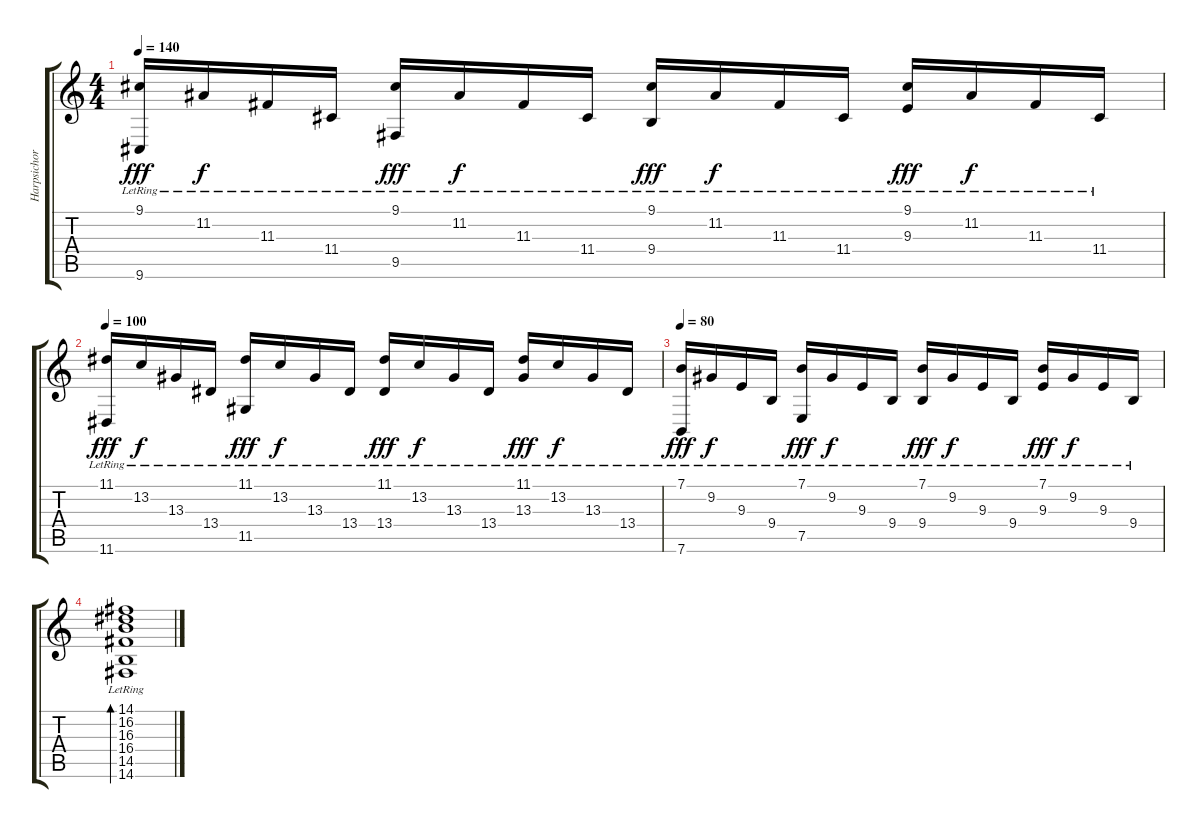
\track ("Harpsichord" "Harpsichor") {instrument harpsichord}
\staff {score tabs}
\tuning (E4 B3 G3 D3 A2 E2) {hide}
\ts (4 4)
\tempo 140
\clef g2
\ks c
(9.1{lr} 9.6{lr}).16{dy fff} 11.2{lr}.16{dy f} 11.3{lr}.16 11.4{lr}.16 (9.1{lr} 9.5{lr}).16{dy fff} 11.2{lr}.16{dy f} 11.3{lr}.16 11.4{lr}.16 (9.1{lr} 9.4{lr}).16{dy fff} 11.2{lr}.16{dy f} 11.3{lr}.16 11.4{lr}.16 (9.1{lr} 9.3).16{dy fff} 11.2{lr}.16{dy f} 11.3{lr}.16 11.4{lr}.16 |
\tempo 100
(11.1{lr} 11.6{lr}).16{dy fff} 13.2{lr}.16{dy f} 13.3{lr}.16 13.4{lr}.16 (11.1{lr} 11.5{lr}).16{dy fff} 13.2{lr}.16{dy f} 13.3{lr}.16 13.4{lr}.16 (11.1{lr} 13.4).16{dy fff} 13.2{lr}.16{dy f} 13.3{lr}.16 13.4{lr}.16 (11.1{lr} 13.3).16{dy fff} 13.2{lr}.16{dy f} 13.3{lr}.16 13.4{lr}.16 |
\tempo 80
(7.1{lr} 7.6{lr}).16{dy fff} 9.2{lr}.16{dy f} 9.3{lr}.16 9.4{lr}.16 (7.1{lr} 7.5{lr}).16{dy fff} 9.2{lr}.16{dy f} 9.3{lr}.16 9.4{lr}.16 (7.1{lr} 9.4{lr}).16{dy fff} 9.2{lr}.16{dy f} 9.3{lr}.16 9.4{lr}.16 (7.1{lr} 9.3{lr}).16{dy fff} 9.2{lr}.16{dy f} 9.3{lr}.16 9.4{lr}.16 |
(14.1{lr} 16.2{lr} 16.3{lr} 16.4{lr} 14.5{lr} 14.6{lr}).1{bd 120}
